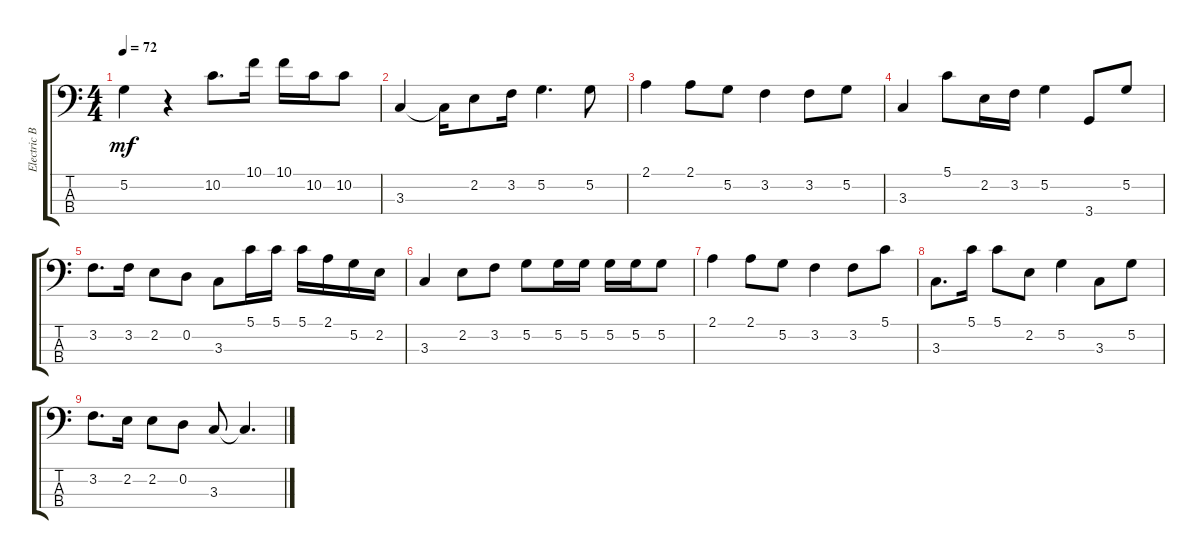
\track ("Electric Bass" "Electric B") {instrument electricbassfinger}
\staff {score tabs}
\tuning (G2 D2 A1 E1) {hide}
\ts (4 4)
\tempo 72
\clef f4
\ks c
5.2.4{dy mf instrument electricbassfinger} r.4 10.2.8{d} 10.1.16 10.1.16 10.2.16 10.2.8 |
3.3.4 3.3{t}.16 2.2.8 3.2.16 5.2.4{d} 5.2.8 |
2.1.4 2.1.8 5.2.8 3.2.4 3.2.8 5.2.8 |
3.3.4 5.1.8 2.2.16 3.2.16 5.2.4 3.4.8 5.2.8 |
3.2.8{d} 3.2.16 2.2.8 0.2.8 3.3.8 5.1.16 5.1.16 5.1.16 2.1.16 5.2.16 2.2.16 |
3.3.4 2.2.8 3.2.8 5.2.8 5.2.16 5.2.16 5.2.16 5.2.16 5.2.8 |
2.1.4 2.1.8 5.2.8 3.2.4 3.2.8 5.1.8 |
3.3.8{d} 5.1.16 5.1.8 2.2.8 5.2.4 3.3.8 5.2.8 |
3.2.8{d} 2.2.16 2.2.8 0.2.8 3.3.8 3.3{t}.4{d}
